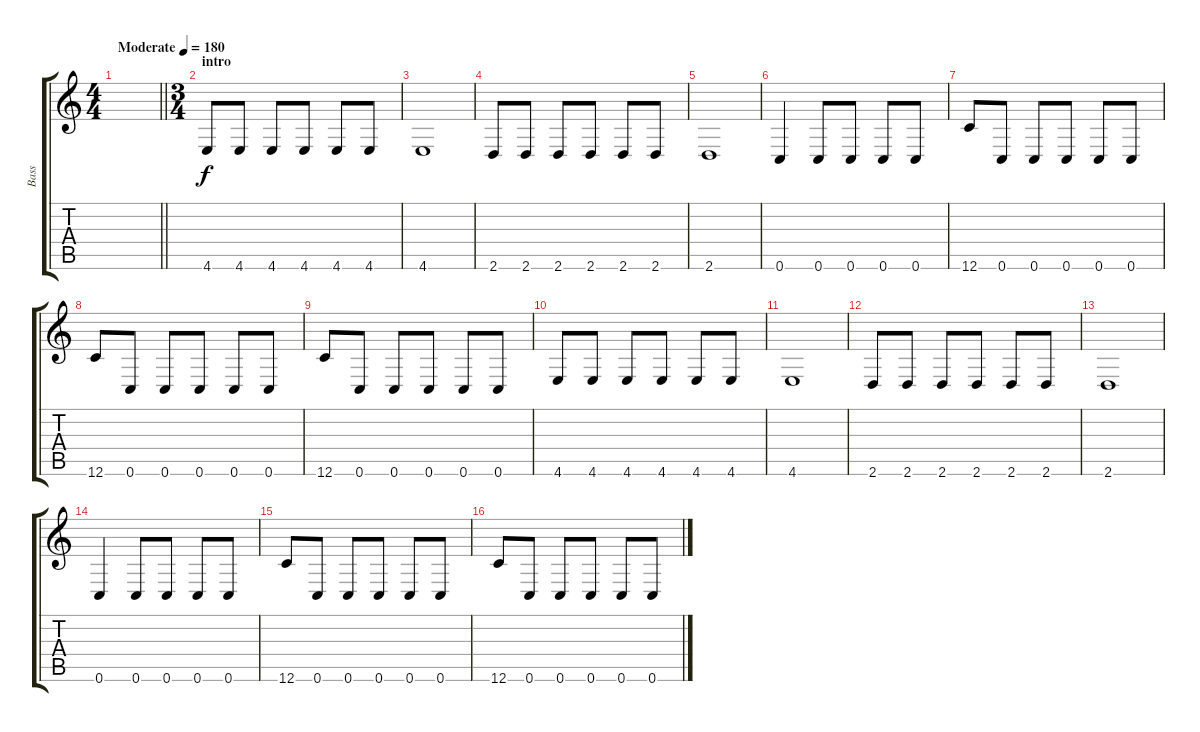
\track ("Bass" "Bass") {instrument electricbasspick}
\staff {score tabs}
\tuning (D4 A3 F3 C3 G2 C2) {hide}
\ts (4 4)
\tempo (180 "Moderate")
\clef g2
\barLineRight lightlight
\ks c
|
\ts (3 4)
\section ("" "intro")
4.6.8 4.6.8 4.6.8 4.6.8 4.6.8 4.6.8 |
4.6.1 |
2.6.8 2.6.8 2.6.8 2.6.8 2.6.8 2.6.8 |
2.6.1 |
0.6.4 0.6.8 0.6.8 0.6.8 0.6.8 |
12.6.8 0.6.8 0.6.8 0.6.8 0.6.8 0.6.8 |
12.6.8 0.6.8 0.6.8 0.6.8 0.6.8 0.6.8 |
12.6.8 0.6.8 0.6.8 0.6.8 0.6.8 0.6.8 |
4.6.8 4.6.8 4.6.8 4.6.8 4.6.8 4.6.8 |
4.6.1 |
2.6.8 2.6.8 2.6.8 2.6.8 2.6.8 2.6.8 |
2.6.1 |
0.6.4 0.6.8 0.6.8 0.6.8 0.6.8 |
12.6.8 0.6.8 0.6.8 0.6.8 0.6.8 0.6.8 |
12.6.8 0.6.8 0.6.8 0.6.8 0.6.8 0.6.8
